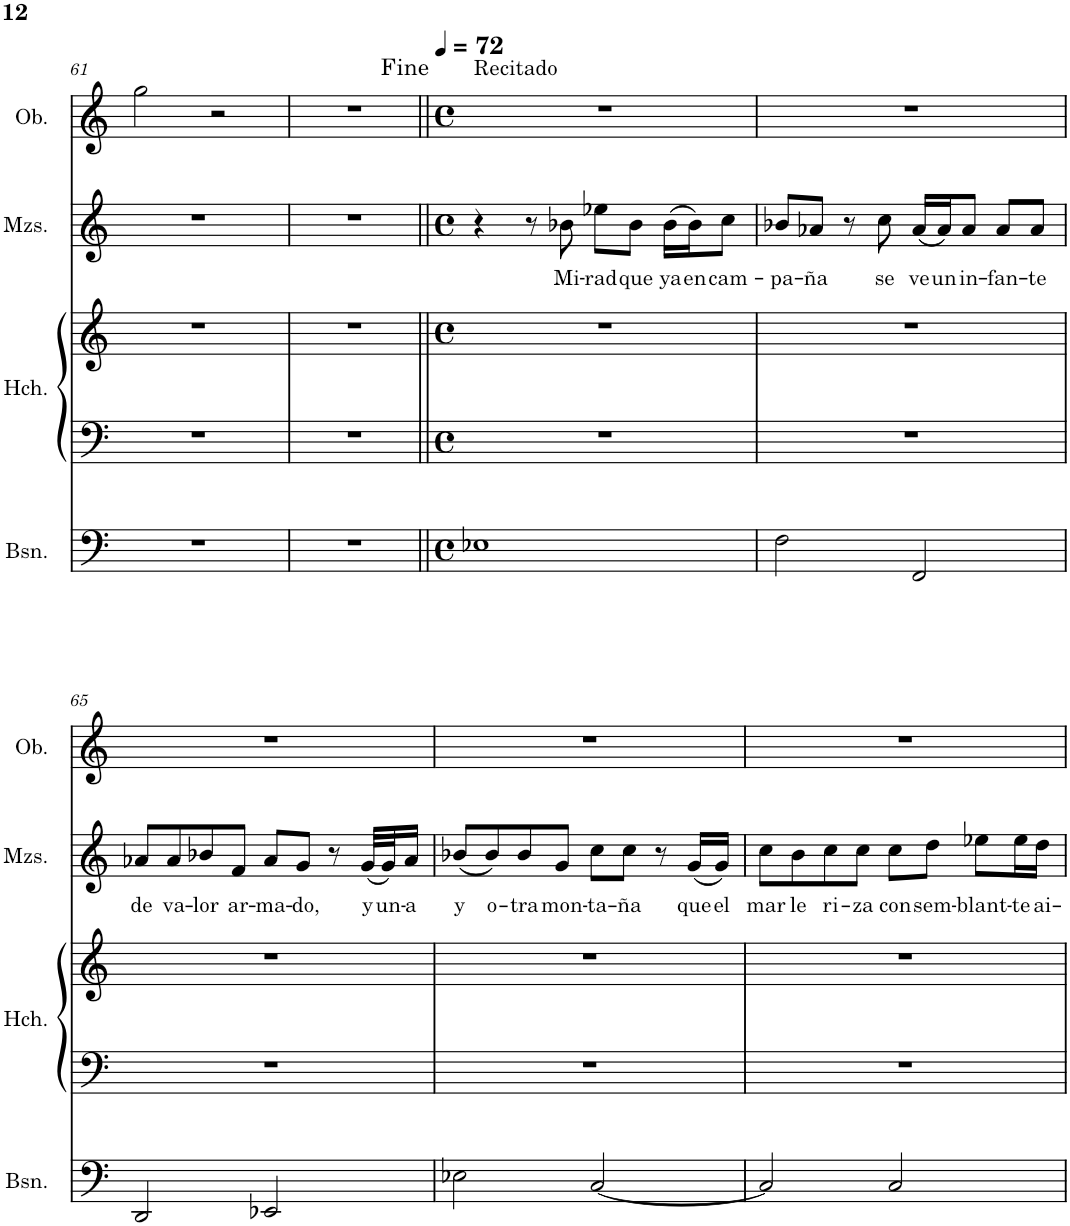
**kern	**kern	**kern	**kern	**text	**kern
*part4	*part3	*part3	*part2	*part2	*part1
*staff5	*staff4	*staff3	*staff2	*staff2	*staff1
*I"Bassoon	*I"Harpsichord	*	*I"Mezzo-soprano	*	*I"Oboe
*I'Bsn.	*I'Hch.	*	*I'Mzs.	*	*I'Ob.
!!LO:PB:g=z
*clefF4	*clefF4	*clefG2	*clefG2	*	*clefG2
*k[]	*k[]	*k[]	*k[]	*	*k[]
*M4/4	*M4/4	*M4/4	*M4/4	*	*M4/4
=61	=61	=61	=61	=61	=61
1r	1r	1r	1r	.	2gg\
.	.	.	.	.	2r
=62	=62	=62	=62	=62	=62
1r	1r	1r	1r	.	1r
=63||	=63||	=63||	=63||	=63||	=63||
*M4/4	*M4/4	*M4/4	*M4/4	*	*M4/4
*met(c)	*met(c)	*met(c)	*met(c)	*	*met(c)
*	*	*	*	*	*MM72
!	!	!	!	!	!LO:TX:a:t=Recitado
1E-X	1r	1r	4r	.	1r
.	.	.	8r	.	.
!	!	!	!	!LO:LY:b	!
.	.	.	8b-X\	Mi-	.
!	!	!	!	!LO:LY:b	!
.	.	.	8ee-X\L	-rad	.
!	!	!	!	!LO:LY:b	!
.	.	.	8b-\J	que	.
!	!	!	!	!LO:LY:b	!
.	.	.	(16b-\LL	ya	.
!	!	!	!	!LO:LY:b	!
.	.	.	16b-\J)	en	.
!	!	!	!	!LO:LY:b	!
.	.	.	8cc\J	cam-	.
=64	=64	=64	=64	=64	=64
!	!	!	!	!LO:LY:b	!
2F\	1r	1r	8b-X/L	-pa-	1r
!	!	!	!	!LO:LY:b	!
.	.	.	8a-X/J	-ña	.
.	.	.	8r	.	.
!	!	!	!	!LO:LY:b	!
.	.	.	8cc\	se	.
!	!	!	!	!LO:LY:b	!
2FF/	.	.	(16a-/LL	ve	.
!	!	!	!	!LO:LY:b	!
.	.	.	16a-/J)	un	.
!	!	!	!	!LO:LY:b	!
.	.	.	8a-/J	in-	.
!	!	!	!	!LO:LY:b	!
.	.	.	8a-/L	-fan-	.
!	!	!	!	!LO:LY:b	!
.	.	.	8a-/J	-te	.
!!LO:LB:g=z
=65	=65	=65	=65	=65	=65
!	!	!	!	!LO:LY:b	!
2DD/	1r	1r	8a-X/L	de	1r
!	!	!	!	!LO:LY:b	!
.	.	.	8a-/	va-	.
!	!	!	!	!LO:LY:b	!
.	.	.	8b-X/	-lor	.
!	!	!	!	!LO:LY:b	!
.	.	.	8f/J	ar-	.
!	!	!	!	!LO:LY:b	!
2EE-X/	.	.	8a-/L	-ma-	.
!	!	!	!	!LO:LY:b	!
.	.	.	8g/J	-do,	.
.	.	.	8r	.	.
!	!	!	!	!LO:LY:b	!
.	.	.	(32g/LLL	y	.
!	!	!	!	!LO:LY:b	!
.	.	.	32g/J)	un-	.
!	!	!	!	!LO:LY:b	!
.	.	.	16a-/JJ	-a	.
=66	=66	=66	=66	=66	=66
!	!	!	!	!LO:LY:b	!
2E-X\	1r	1r	(8b-X/L	y	1r
!	!	!	!	!LO:LY:b	!
.	.	.	8b-/)	o-	.
!	!	!	!	!LO:LY:b	!
.	.	.	8b-/	-tra	.
!	!	!	!	!LO:LY:b	!
.	.	.	8g/J	mon-	.
!	!	!	!	!LO:LY:b	!
[2C/	.	.	8cc\L	-ta-	.
!	!	!	!	!LO:LY:b	!
.	.	.	8cc\J	-ña	.
.	.	.	8r	.	.
!	!	!	!	!LO:LY:b	!
.	.	.	(16g/LL	que	.
!	!	!	!	!LO:LY:b	!
.	.	.	16g/JJ)	el	.
=67	=67	=67	=67	=67	=67
!	!	!	!	!LO:LY:b	!
2C/]	1r	1r	8cc\L	mar	1r
!	!	!	!	!LO:LY:b	!
.	.	.	8b\	le	.
!	!	!	!	!LO:LY:b	!
.	.	.	8cc\	ri-	.
!	!	!	!	!LO:LY:b	!
.	.	.	8cc\J	-za	.
!	!	!	!	!LO:LY:b	!
2C/	.	.	8cc\L	con	.
!	!	!	!	!LO:LY:b	!
.	.	.	8dd\J	sem-	.
!	!	!	!	!LO:LY:b	!
.	.	.	8ee-X\L	-blant-	.
!	!	!	!	!LO:LY:b	!
.	.	.	16ee-\L	-te	.
!	!	!	!	!LO:LY:b	!
.	.	.	16dd\JJ	ai-	.
=	=	=	=	=	=
*-	*-	*-	*-	*-	*-
